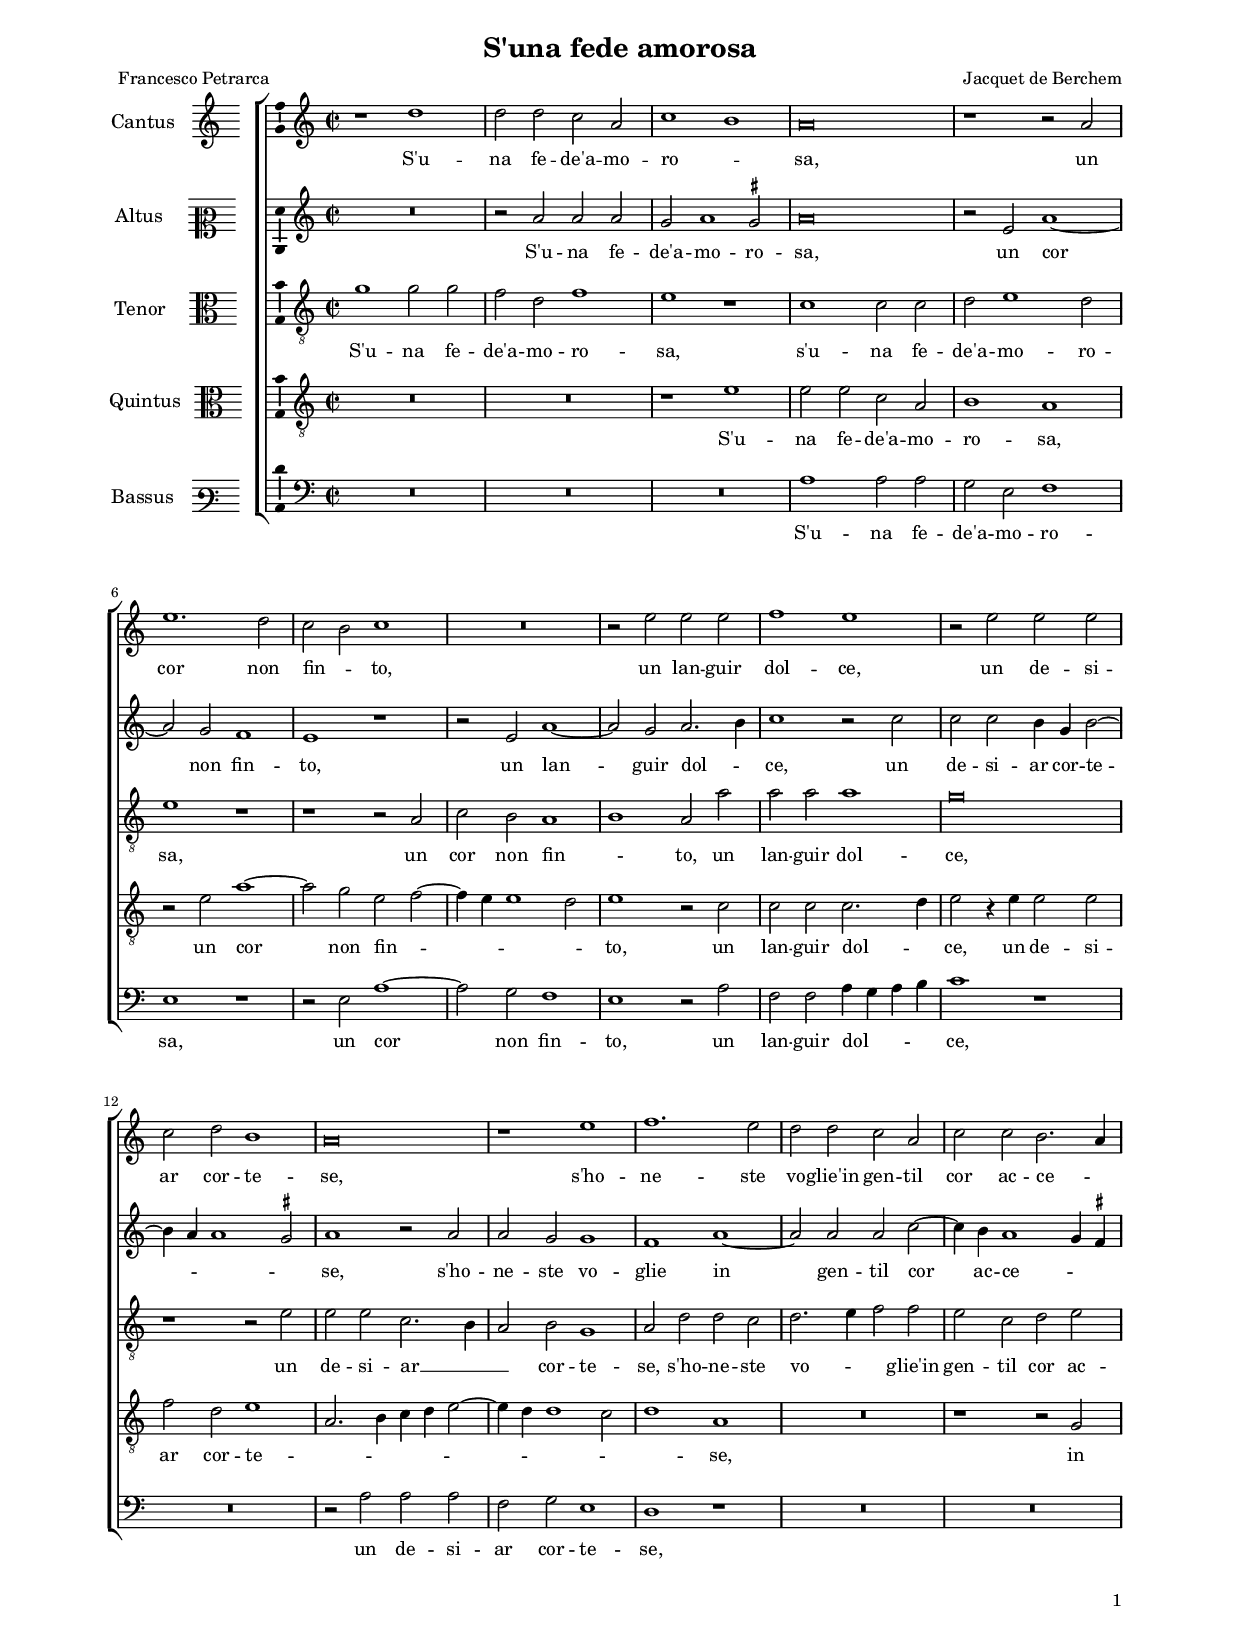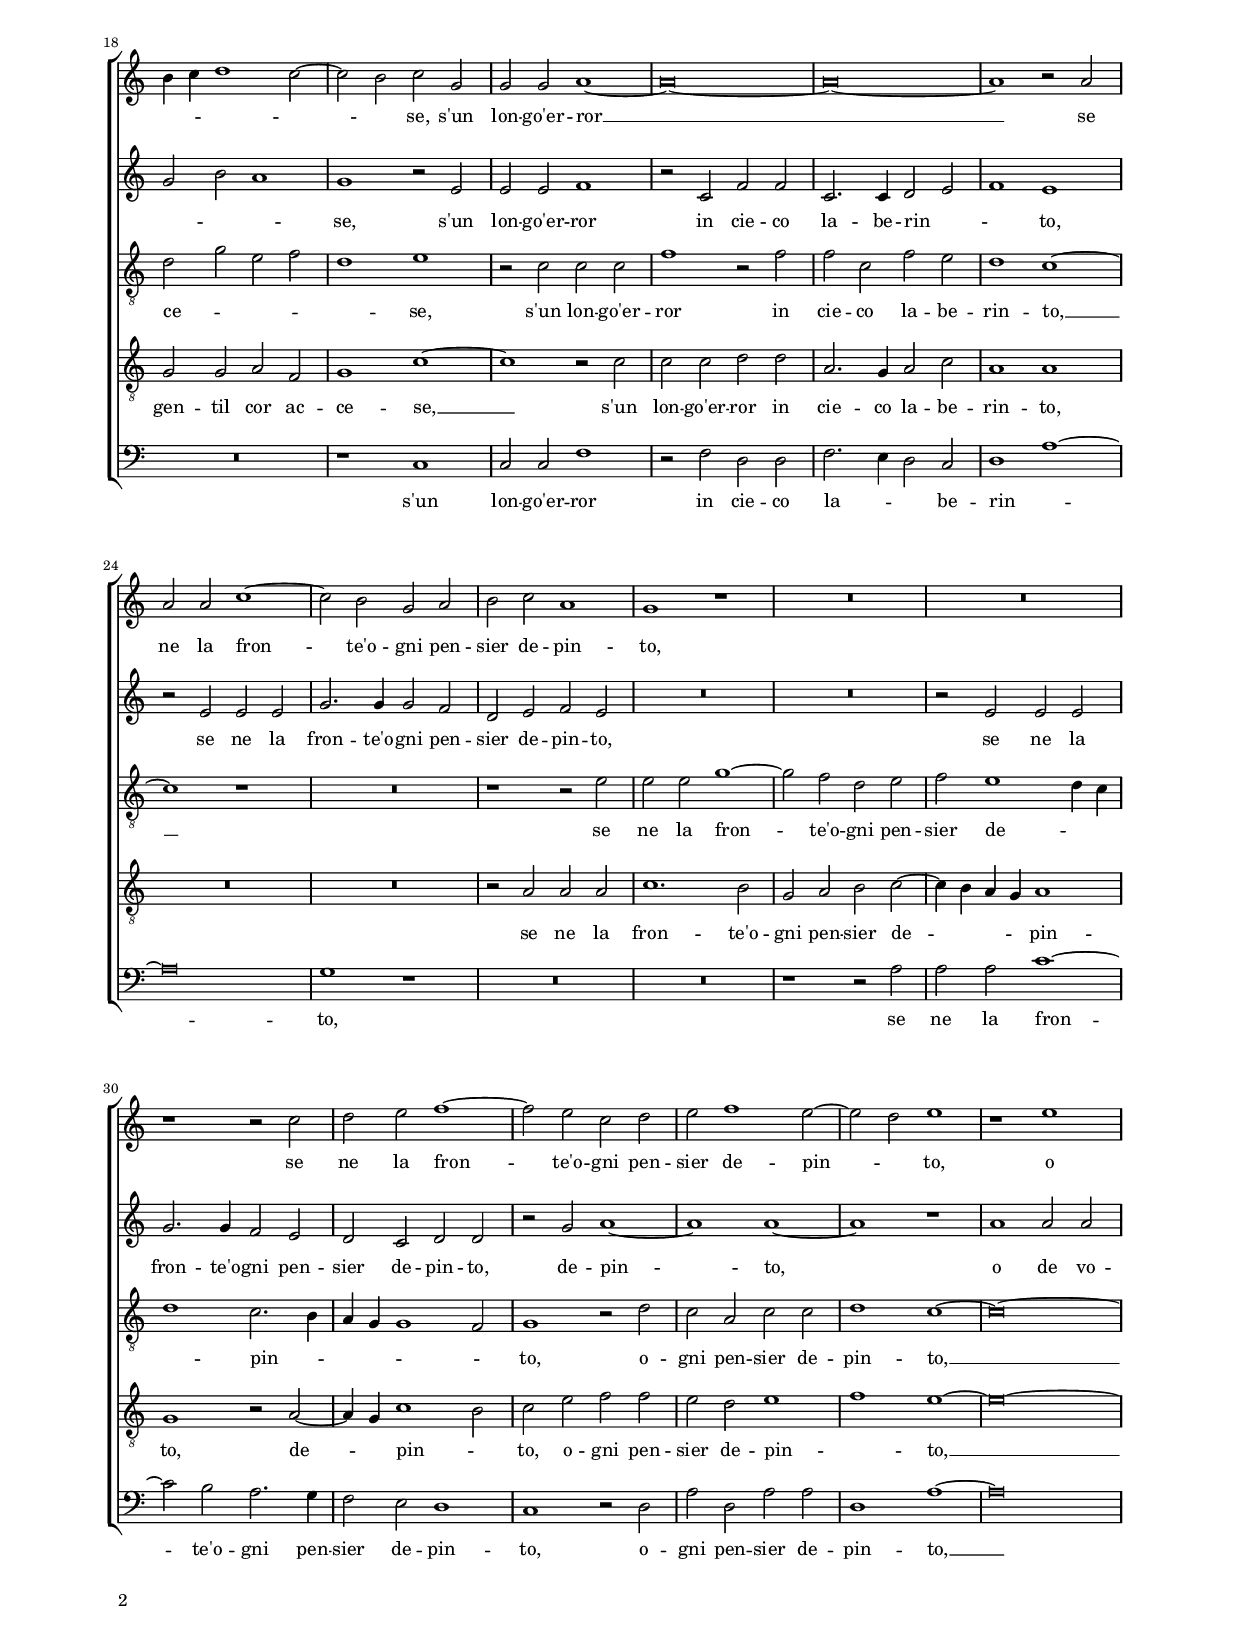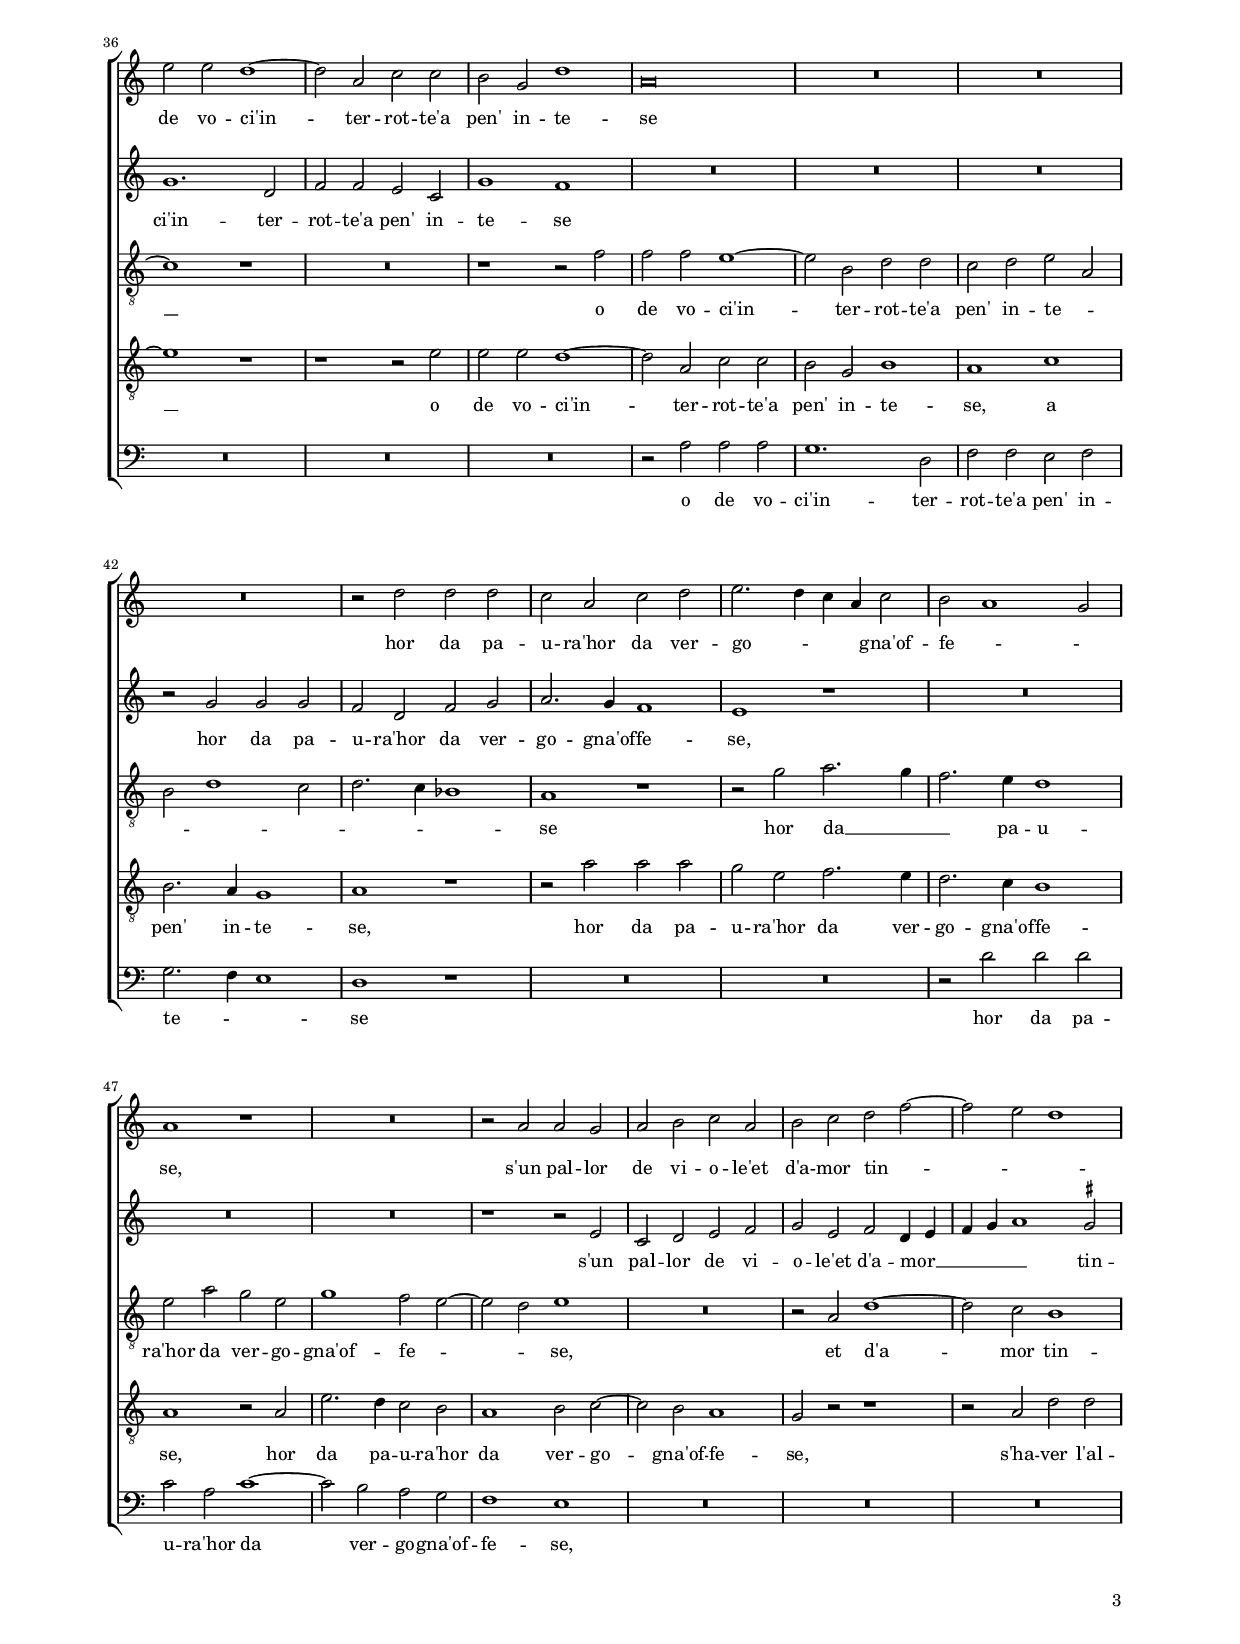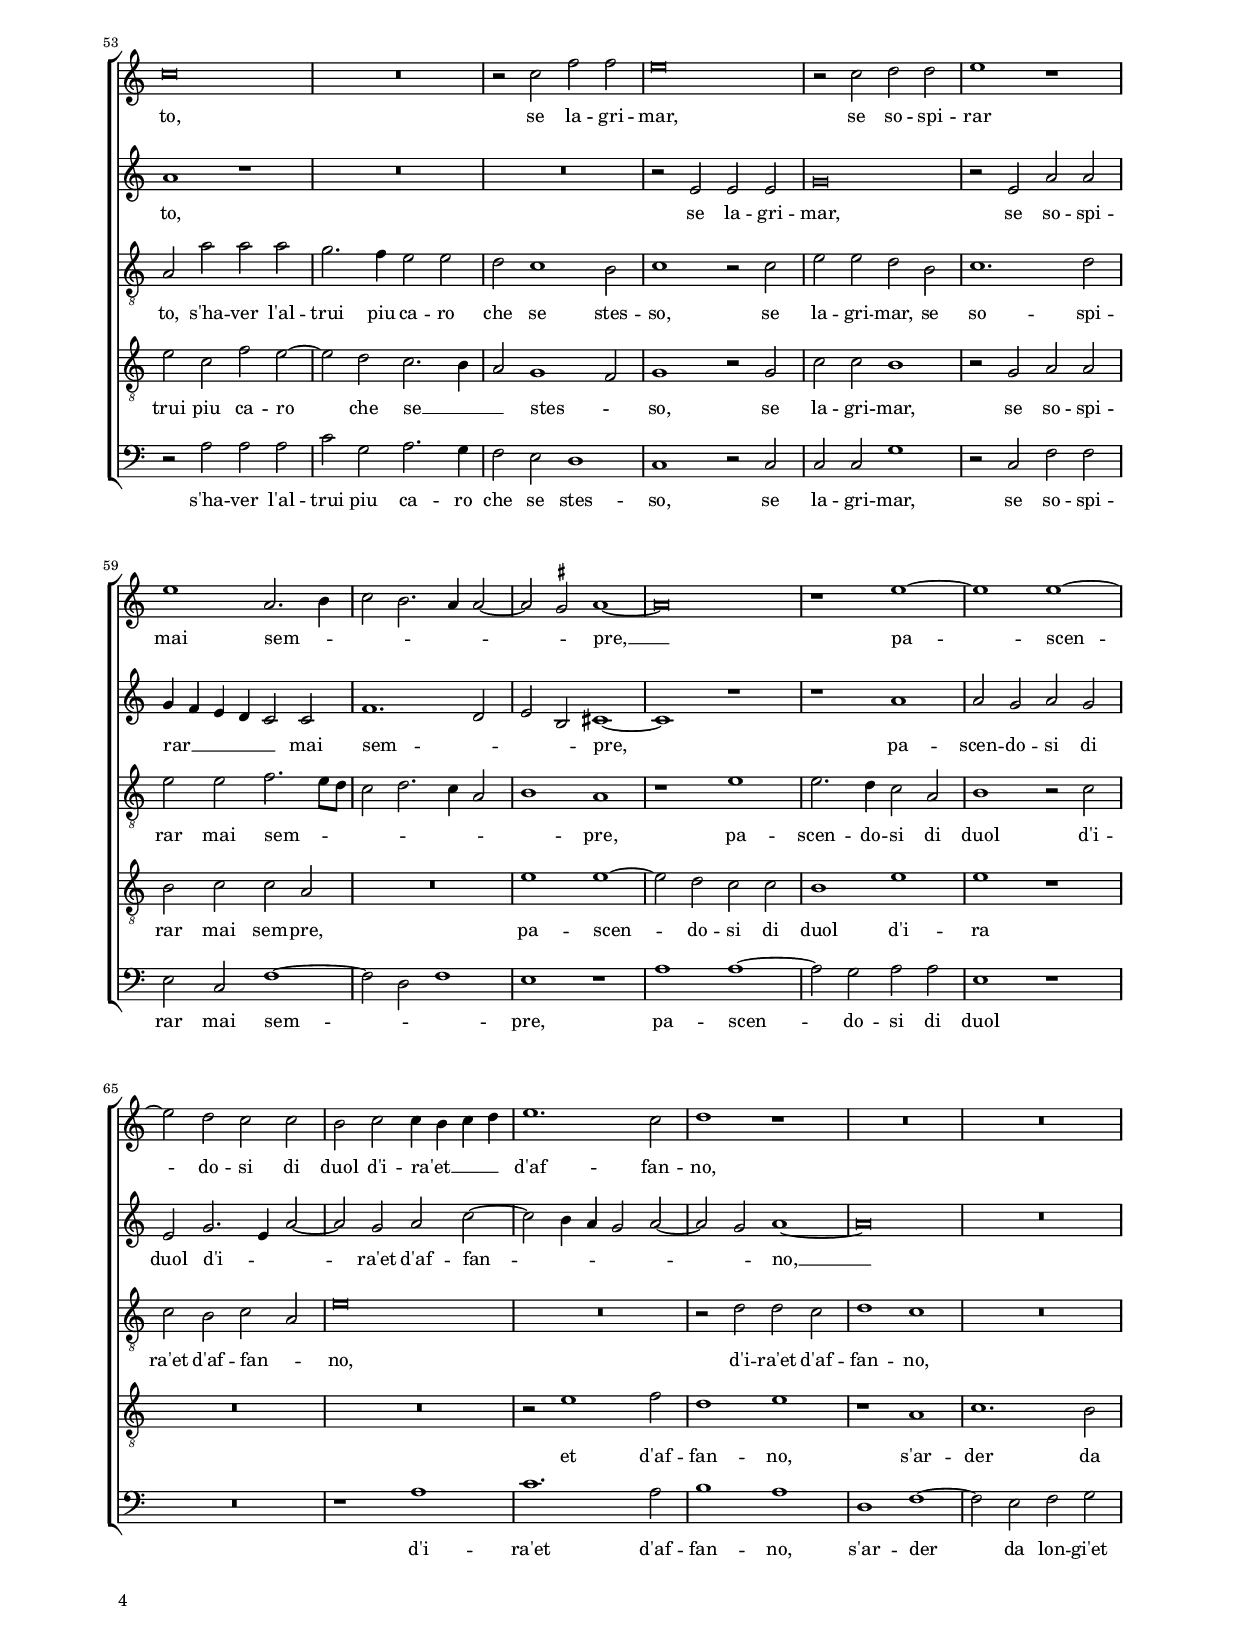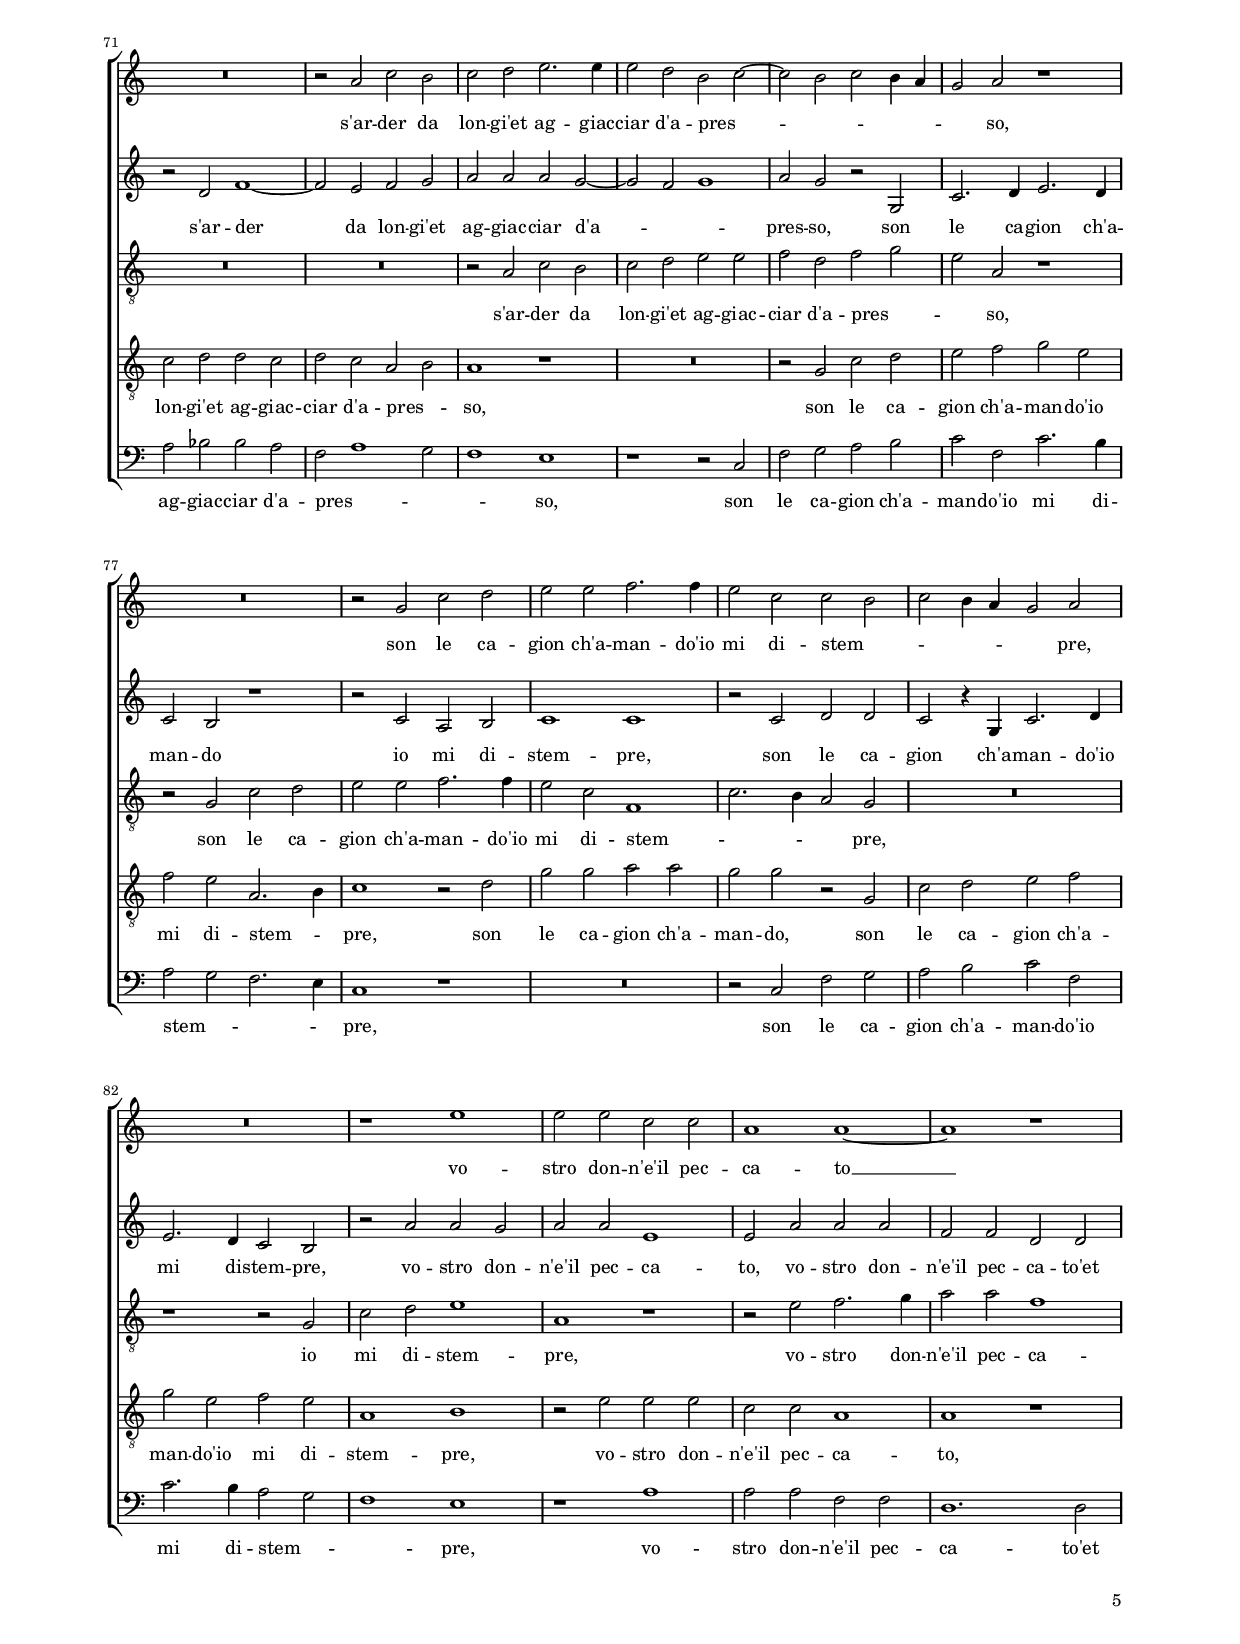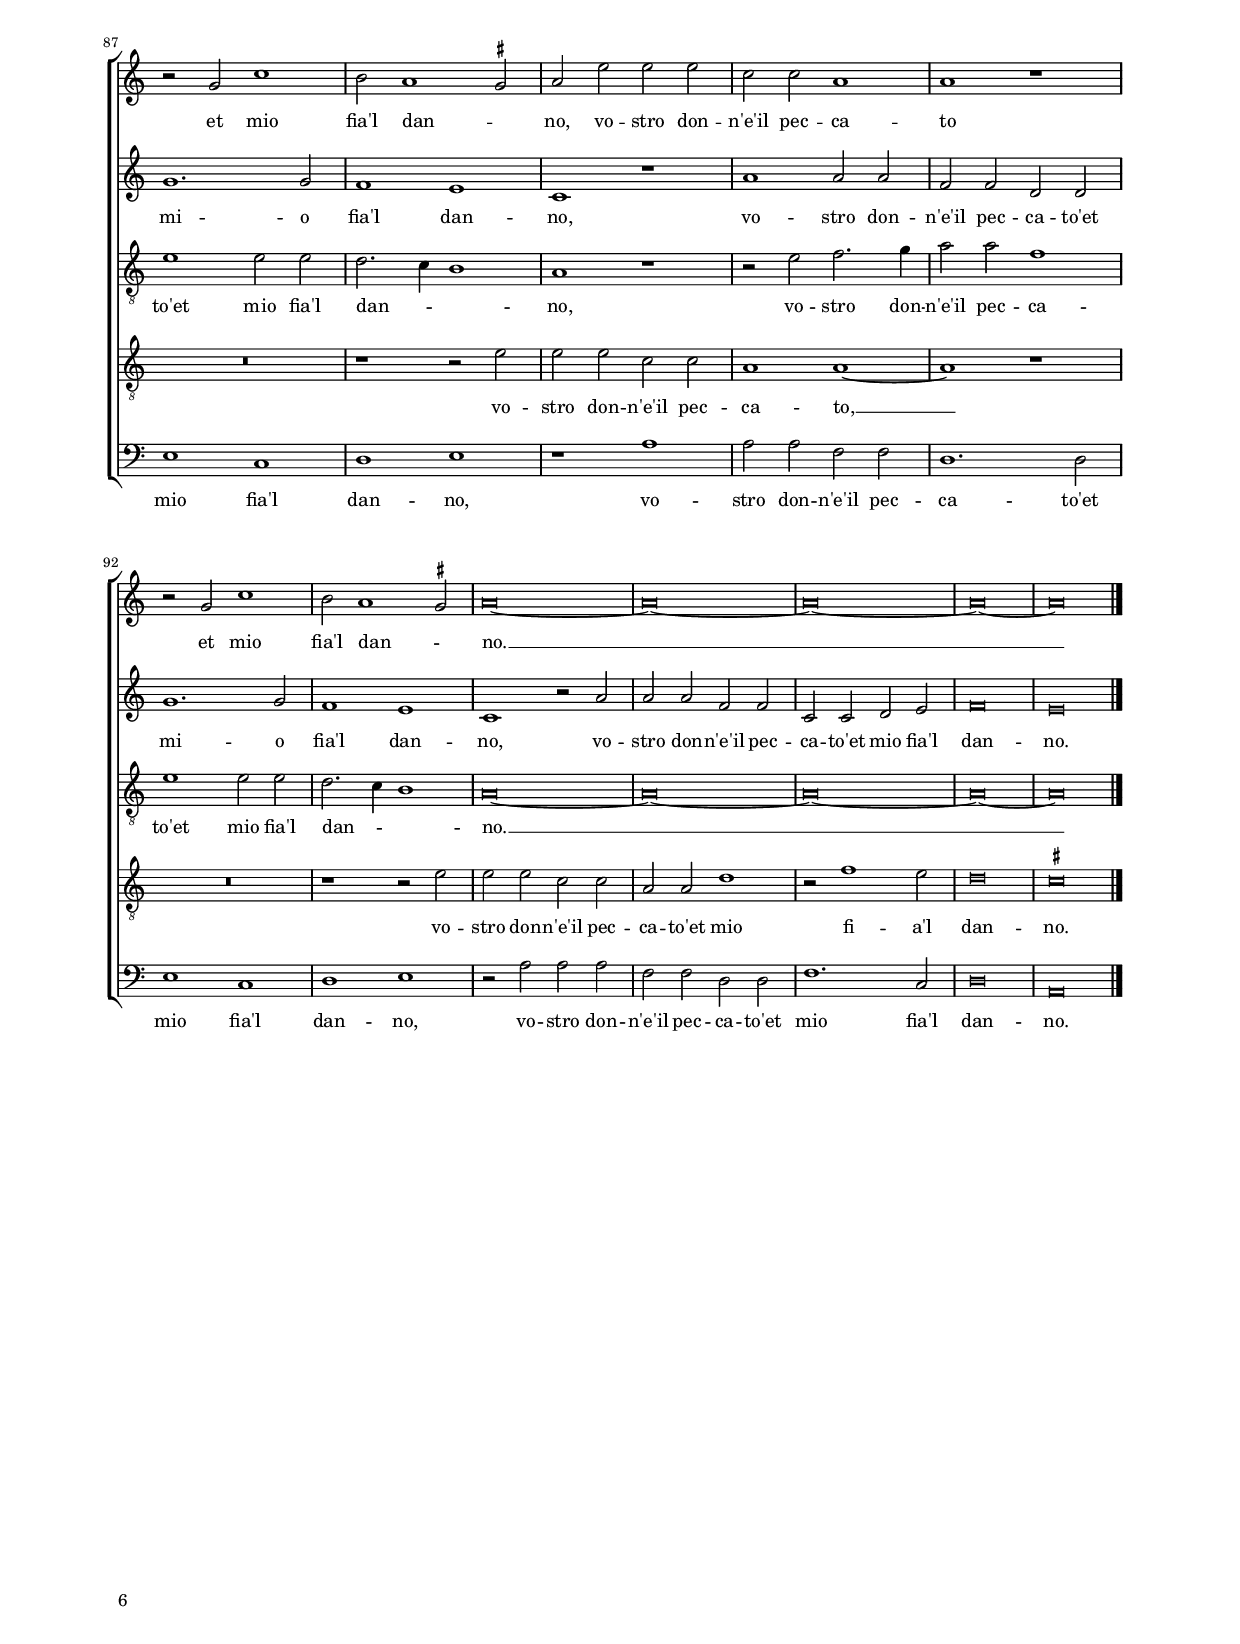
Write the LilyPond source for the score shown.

\header
{
	title="S'una fede amorosa"
	composer="Jacquet de Berchem"
	poet="Francesco Petrarca"
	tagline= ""
}

\version "2.24.4"
\language deutsch
#(set-global-staff-size 15)
% #(set-default-paper-size "letter")
#(ly:set-option 'point-and-click #f)




	ficta = { \once \set suggestAccidentals = ##t }

	forget = #(define-music-function (music) (ly:music?) #{
		\accidentalStyle forget
		$music
		\accidentalStyle default
		#})


\paper
	{
	top-margin = 1.8 \cm
	bottom-margin = 1.2 \cm
	left-margin = 2 \cm
	right-margin = 2 \cm
	ragged-bottom = ##f
	ragged-last-bottom = ##t
	print-page-number = ##f
	system-system-spacing = #'((basic-distance . 17) (minimum-distance . 14) (padding . 7) (strechability . 150))
	oddFooterMarkup=\markup   \fill-line { "" \fromproperty #'page:page-number-string }
	evenFooterMarkup=\markup  \fill-line { \fromproperty #'page:page-number-string "" }
	last-bottom-spacing = #'((basic-distance . 12) (minimum-distance . 7) (padding . 4))
%	systems-per-page = 3
%   page-count = 3
%	min-systems-per-page = 3
%	print-all-headers = ##t
%	print-first-page-number = ##t
%	first-page-number = 1
	}

	
global = {
	\key c \major
	\time 2/2 \set Score.measureLength = #(ly:make-moment 2/1)
	\set Score.tempoHideNote = ##t
	\tempo 2 = 90
	\skip 1*2*98 \bar "|."
	}


incipitcantus = \markup { \score {
	{
	\set Staff.instrumentName = \markup { \fontsize #1 "Cantus" }
	\key c \major
	\clef violin
	s4 \bar ""
	}
	\layout  {
	raggedright = ##t
	indent = 1.6 \cm
	line-width = 2.4\cm
	\context { \Staff \remove Time_signature_engraver }
	\override Staff.Clef.Y-extent = #'(0 . 0)
	}} \hspace #1 }


incipitaltus = \markup { \score {
	{
	\set Staff.instrumentName = \markup { \fontsize #1 "Altus" }
	\key c \major
	\clef mezzosoprano
	s4 \bar ""
	}
	\layout  {
	raggedright = ##t
	indent = 1.6 \cm
	line-width = 2.4\cm
	\context { \Staff \remove Time_signature_engraver }
	\override Staff.Clef.Y-extent = #'(0 . 0)
	}} \hspace #1 }


incipittenor = \markup { \score {
	{
	\set Staff.instrumentName = \markup { \fontsize #1 "Tenor" }
	\key c \major
	\clef alto
	s4 \bar ""
	}
	\layout  {
	raggedright = ##t
	indent = 1.6 \cm
	line-width = 2.4\cm
	\context { \Staff \remove Time_signature_engraver }
	\override Staff.Clef.Y-extent = #'(0 . 0)
	}} \hspace #1 }


incipitquintus = \markup { \score {
	{
	\set Staff.instrumentName = \markup { \fontsize #1 "Quintus" }
	\key c \major
	\clef alto
	s4 \bar ""
	}
	\layout  {
	raggedright = ##t
	indent = 1.6 \cm
	line-width = 2.4\cm
	\context { \Staff \remove Time_signature_engraver }
	\override Staff.Clef.Y-extent = #'(0 . 0)
	}} \hspace #1 }


incipitbassus = \markup { \score {
	{
	\set Staff.instrumentName = \markup { \fontsize #1 "Bassus" }
	\key c \major
	\clef varbaritone
	s4 \bar ""
	}
	\layout  {
	raggedright = ##t
	indent = 1.6 \cm
	line-width = 2.4\cm
	\context { \Staff \remove Time_signature_engraver }
	\override Staff.Clef.Y-extent = #'(0 . 0)
	}} \hspace #1 }


cantus =  \relative c''
	{
	r1 d
	d2 d c a
	c1 h
	a\breve
%5
	r1 r2 a |
	e'1. d2
	c2 h c1
	R\breve
	r2 e e e
%10
	f1 e |
	r2 e e e
	c2 d h1
	a\breve
	r1 e'
%15
	f1. e2 |
	d2 d c a
	c2 c h2. a4
	h4 c d1 c2~
	c2 h c g
%20
	g2 g a1~
	a\breve~
	a\breve~
	a1 r2 a
	a2 a c1~
%25
	c2 h g a |
	h2 c a1
	g1 r
	R\breve
	R\breve
%30
	r1 r2 c |
	d2 e f1~
	f2 e c d
	e2 f1 e2~
	e2 d e1
%35
	r1 e |
	e2 e d1~
	d2 a c c
	h2 g d'1
	a\breve
%40
	R\breve |
	R\breve
	R\breve
	r2 d d d
	c2 a c d
%45
	e2. d4 c a c2 |
	h2 a1 g2
	a1 r
	R\breve
	r2 a a g
%50
	a2 h c a |
	h2 c d f~
	f2 e d1
	c\breve
	R\breve
%55
	r2 c f f |
	e\breve
	r2 c d d
	e1 r
	e1 a,2. h4
%60
	c2 h2. a4 a2~ |
	a2 \ficta gis a1~
	a\breve
	r1 e'~
	e1 e~
%65
	e2 d c c |
	h2 c c4 h c d
	e1. c2
	d1 r
	R\breve
%70
	R\breve |
	R\breve
	r2 a c h
	c2 d e2. e4
	e2 d h c~
%75
	c2 h c h4 a |
	g2 a r1
	R\breve
	r2 g c d
	e2 e f2. f4
%80
	e2 c c h |
	c2 h4 a g2 a
	R\breve
	r1 e'
	e2 e c c
%85
	a1 a~ |
	a1 r
	r2 g c1
	h2 a1 \ficta gis2
	a2 e' e e
%90
	c2 c a1 |
	a1 r
	r2 g c1
	h2 a1 \ficta gis2
	a\breve~
%95
	a\breve~ |
	a\breve~
	a\breve~
	a\breve |
	}


altus =  \relative c'
	{
	R\breve
	r2 a' a a
	g2 a1 \ficta gis2
	a\breve
%5
	r2 e a1~ |
	a2 g f1
	e1 r
	r2 e a1~
	a2 g a2. h4
%10
	c1 r2 c |
	c2 c h4 g h2~
	h4 a a1 \ficta gis2
	a1 r2 a
	a2 g g1
%15
	f1 a~ |
	a2 a a c~
	c4 h a1 g4 \ficta fis
	g2 h a1
	g1 r2 e
%20
	e2 e f1 |
	r2 c f f
	c2. c4 d2 e
	f1 e
	r2 e e e
%25
	g2. g4 g2 f |
	d2 e f e
	R\breve
	R\breve
	r2 e e e
%30
	g2. g4 f2 e |
	d2 c d d
	r2 g a1~
	a1 a~
	a1 r
%35
	a1 a2 a |
	g1. d2
	f2 f e c
	g'1 f
	R\breve
%40
	R\breve |
	R\breve
	r2 g g g
	f2 d f g
	a2. g4 f1
%45
	e1 r |
	R\breve
	R\breve
	R\breve
	r1 r2 e
%50
	c2 d e f |
	g2 e f d4 e
	f4 g a1 \ficta gis2
	a1 r
	R\breve
%55
	R\breve |
	r2 e e e
	g\breve
	r2 e a a
	g4 f e d c2 c
%60
	f1. d2 |
	e2 h cis1~
	cis1 r
	r1 a'
	a2 g a g
%65
	e2 g2. e4 a2~ |
	a2 g a c~
	c2 h4 a g2 a~
	a2 g a1~
	a\breve
%70
	R\breve |
	r2 d, f1~
	f2 e f g
	a2 a a g~
	g2 f g1
%75
	a2 g r g, |
	c2. d4 e2. d4
	c2 h r1
	r2 c a h
	c1 c
%80
	r2 c d d |
	c2 r4 g c2. d4
	e2. d4 c2 h
	r2 a' a g
	a2 a e1
%85
	e2 a a a |
	f2 f d d
	g1. g2
	f1 e
	c1 r
%90
	a'1 a2 a |
	f2 f d d
	g1. g2
	f1 e
	c1 r2 a'
%95
	a2 a f f |
	c2 c d e
	f\breve
	e\breve |
	}


tenor =  \relative c'
	{
	g'1 g2 g
	f2 d f1
	e1 r
	c1 c2 c
%5
	d2 e1 d2 |
	e1 r
	r1 r2 a,
	c2 h a1
	h1 a2 a'
%10
	a2 a a1 |
	g\breve
	r1 r2 e
	e2 e c2. h4
	a2 h g1
%15
	a2 d d c |
	d2. e4 f2 f
	e2 c d e
	d2 g e f
	d1 e
%20
	r2 c c c |
	f1 r2 f
	f2 c f e
	d1 c~
	c1 r
%25
	R\breve |
	r1 r2 e
	e2 e g1~
	g2 f d e
	f2 e1 d4 c
%30
	d1 c2. h4 |
	a4 g g1 f2
	g1 r2 d'
	c2 a c c
	d1 c~
%35
	c\breve~ |
	c1 r
	R\breve
	r1 r2 f
	f2 f e1~
%40
	e2 h d d |
	c2 d e a,
	h2 d1 c2
	d2. c4 b1
	a1 r
%45
	r2 g' a2. g4 |
	f2. e4 d1
	e2 a g e
	g1 f2 e~
	e2 d e1
%50
	R\breve |
	r2 a, d1~
	d2 c h1
	a2 a' a a
	g2. f4 e2 e
%55
	d2 c1 h2 |
	c1 r2 c
	e2 e d h
	c1. d2
	e2 e f2. e8 d
%60
	c2 d2. c4 a2 |
	h1 a
	r1 e'
	e2. d4 c2 a
	h1 r2 c
%65
	c2 h c a |
	e'\breve
	R\breve
	r2 d d c
	d1 c
%70
	R\breve |
	R\breve
	R\breve
	r2 a c h
	c2 d e e
%75
	f2 d f g |
	e2 a, r1
	r2 g c d
	e2 e f2. f4
	e2 c f,1
%80
	c'2. h4 a2 g |
	R\breve
	r1 r2 g
	c2 d e1
	a,1 r
%85
	r2 e' f2. g4 |
	a2 a f1
	e1 e2 e
	d2. c4 h1
	a1 r
%90
	r2 e' f2. g4 |
	a2 a f1
	e1 e2 e
	d2. c4 h1
	a\breve~
%95
	a\breve~ |
	a\breve~
	a\breve~
	a\breve |
	}


quintus  =  \relative c'
	{
	R\breve
	R\breve
	r1 e
	e2 e c a
%5
	h1 a |
	r2 e' a1~
	a2 g e f~
	f4 e e1 d2
	e1 r2 c
%10
	c2 c c2. d4 |
	e2 r4 e e2 e
	f2 d e1
	a,2. h4 c d e2~
	e4 d d1 c2
%15
	d1 a |
	R\breve
	r1 r2 g
	g2 g a f
	g1 c~
%20
	c1 r2 c |
	c2 c d d
	a2. g4 a2 c
	a1 a
	R\breve
%25
	R\breve |
	r2 a a a
	c1. h2
	g2 a h c~
	c4 h a g a1
%30
	g1 r2 a~ |
	a4 g c1 h2
	c2 e f f
	e2 d e1
	f1 e~
%35
	e\breve~ |
	e1 r
	r1 r2 e
	e2 e d1~
	d2 a c c
%40
	h2 g h1 |
	a1 c
	h2. a4 g1
	a1 r
	r2 a' a a
%45
	g2 e f2. e4 |
	d2. c4 h1
	a1 r2 a
	e'2. d4 c2 h
	a1 h2 c~
%50
	c2 h a1 |
	g2 r r1
	r2 a d d
	e2 c f e~
	e2 d c2. h4
%55
	a2 g1 f2 |
	g1 r2 g
	c2 c h1
	r2 g a a
	h2 c c a
%60
	R\breve |
	e'1 e~
	e2 d c c
	h1 e
	e1 r
%65
	R\breve |
	R\breve
	r2 e1 f2
	d1 e
	r1 a,
%70
	c1. h2 |
	c2 d d c
	d2 c a h
	a1 r
	R\breve
%75
	r2 g c d |
	e2 f g e
	f2 e a,2. h4
	c1 r2 d
	g2 g a a
%80
	g2 g r g, |
	c2 d e f
	g2 e f e
	a,1 h
	r2 e e e
%85
	c2 c a1 |
	a1 r
	R\breve
	r1 r2 e'
	e2 e c c
%90
	a1 a~ |
	a1 r
	R\breve
	r1 r2 e'
	e2 e c c
%95
	a2 a d1 |
	r2 f1 e2
	d\breve
	\ficta cis\breve |
	}


bassus  =  \relative c
	{
	R\breve
	R\breve
	R\breve
	a'1 a2 a
%5
	g2 e f1 |
	e1 r
	r2 e a1~
	a2 g f1
	e1 r2 a
%10
	f2 f a4 g a h |
	c1 r
	R\breve
	r2 a a a
	f2 g e1
%15
	d1 r |
	R\breve
	R\breve
	R\breve
	r1 c
%20
	c2 c f1 |
	r2 f d d
	f2. e4 d2 c
	d1 a'~
	a\breve
%25
	g1 r |
	R\breve
	R\breve
	r1 r2 a
	a2 a c1~
%30
	c2 h a2. g4 |
	f2 e d1
	c1 r2 d
	a'2 d, a' a
	d,1 a'~
%35
	a\breve |
	R\breve
	R\breve
	R\breve
	r2 a a a
%40
	g1. d2 |
	f2 f e f
	g2. f4 e1
	d1 r
	R\breve
%45
	R\breve |
	r2 d' d d
	c2 a c1~
	c2 h a g
	f1 e
%50
	R\breve |
	R\breve
	R\breve
	r2 a a a
	c2 g a2. g4
%55
	f2 e d1 |
	c1 r2 c
	c2 c g'1
	r2 c, f f
	e2 c f1~
%60
	f2 d f1 |
	e1 r
	a1 a~
	a2 g a a
	e1 r
%65
	R\breve |
	r1 a
	c1. a2
	h1 a
	d,1 f~
%70
	f2 e f g |
	a2 b b a
	f2 a1 g2
	f1 e
	r1 r2 c
%75
	f2 g a h |
	c2 f, c'2. h4
	a2 g f2. e4
	c1 r
	R\breve
%80
	r2 c f g |
	a2 h c f,
	c'2. h4 a2 g
	f1 e
	r1 a
%85
	a2 a f f |
	d1. d2
	e1 c
	d1 e
	r1 a
%90
	a2 a f f |
	d1. d2
	e1 c
	d1 e
	r2 a a a
%95
	f2 f d d |
	f1. c2
	d\breve
	a\breve |
	}


lyricscantus = \lyricmode {
	S'u -- na fe -- de'a -- mo -- ro -- _ sa, un cor non fin -- _ to,
	un lan -- guir dol -- ce, un de -- si -- ar cor -- te -- se,
	s'ho -- ne -- ste vo -- glie'in gen -- til cor ac -- ce -- _ _ _ _ _ _ se,
	s'un lon -- go'er -- ror __
	se ne la fron -- te'o -- gni pen -- sier de -- pin -- to,
	se ne la fron -- te'o -- gni pen -- sier de -- pin -- _ to,
	o de vo -- ci'in -- ter -- rot -- te'a pen' in -- te -- se
	hor da pa -- u -- ra'hor da ver -- go -- _ _ _ gna'of -- fe -- _ _ se,
	s'un pal -- lor de vi -- o -- le'et d'a -- mor tin -- _ _ _ to,
	se la -- gri -- mar, se so -- spi -- rar mai sem -- _ _ _ _ _ _ pre, __
	pa -- scen -- do -- si di duol d'i -- ra'et __ _ _ _ d'af -- fan -- no,
	s'ar -- der da lon -- gi'et ag -- giac -- ciar d'a -- pres -- _ _ _ _ _ _ so,
	son le ca -- gion ch'a -- man -- do'io mi di -- stem -- _ _ _ _ _ pre,
	vo -- stro don -- n'e'il pec -- ca -- to __ et mio fia'l dan -- _ no,
	vo -- stro don -- n'e'il pec -- ca -- to et mio fia'l dan -- _ no. __
	}


lyricsaltus = \lyricmode {
	S'u -- na fe -- de'a -- mo -- ro -- sa, un cor non fin -- to,
	un lan -- guir dol -- _ ce, un de -- si -- ar cor -- te -- _ _ _ se,
	s'ho -- ne -- ste vo -- glie in gen -- til cor ac -- ce -- _ _ _ _ _ se,
	s'un lon -- go'er -- ror in cie -- co la -- be -- rin -- _ _ to,
	se ne la fron -- te'o -- gni pen -- sier de -- pin -- to,
	se ne la fron -- te'o -- gni pen -- sier de -- pin -- to,
	de -- pin -- to,
	o de vo -- ci'in -- ter -- rot -- te'a pen' in -- te -- se
	hor da pa -- u -- ra'hor da ver -- go -- gna'of -- fe -- se,
	s'un pal -- lor de vi -- o -- le'et d'a -- mor __ _ _ _ _ tin -- to,
	se la -- gri -- mar, se so -- spi -- rar __ _ _ _ _ mai sem -- _ _ _ pre,
	pa -- scen -- do -- si di duol d'i -- _ _ ra'et d'af -- fan -- _ _ _ _ _ no, __
	s'ar -- der da lon -- gi'et ag -- giac -- ciar d'a -- _ _ pres -- so,
	son le ca -- gion ch'a -- man -- do io mi di -- stem -- pre,
	son le ca -- gion ch'a -- man -- do'io mi di -- stem -- pre,
	vo -- stro don -- n'e'il pec -- ca -- to,
	vo -- stro don -- n'e'il pec -- ca -- to'et mi -- o fia'l dan -- no,
	vo -- stro don -- n'e'il pec -- ca -- to'et mi -- o fia'l dan -- no,
	vo -- stro don -- n'e'il pec -- ca -- to'et mio fia'l dan -- no.
	}


lyricstenor = \lyricmode {
	S'u -- na fe -- de'a -- mo -- ro -- sa,
	s'u -- na fe -- de'a -- mo -- ro -- sa, un cor non fin -- _ to,
	un lan -- guir dol -- ce, un de -- si -- ar __ _ _ cor -- te -- se,
	s'ho -- ne -- ste vo -- _ _ glie'in gen -- til cor ac -- ce -- _ _ _ _ se,
	s'un lon -- go'er -- ror in cie -- co la -- be -- rin -- to, __
	se ne la fron -- te'o -- gni pen -- sier de -- _ _ _ pin -- _ _ _ _ _ to,
	o -- gni pen -- sier de -- pin -- to, __
	o de vo -- ci'in -- ter -- rot -- te'a pen' in -- te -- _ _ _ _ _ _ _ se
	hor da __ _ _ pa -- u -- ra'hor da ver -- go -- gna'of -- fe -- _ _ se,
	et d'a -- mor tin -- to,
	s'ha -- ver l'al -- trui piu ca -- ro che se stes -- so,
	se la -- gri -- mar, se so -- spi -- rar mai sem -- _ _ _ _ _ _ _ pre,
	pa -- scen -- do -- si di duol d'i -- ra'et d'af -- fan -- _ no,
	d'i -- ra'et d'af -- fan -- no,
	s'ar -- der da lon -- gi'et ag -- giac -- ciar d'a -- pres -- _ _ so,
	son le ca -- gion ch'a -- man -- do'io mi di -- stem -- _ _ _ pre,
	io mi di -- stem -- pre,
	vo -- stro don -- n'e'il pec -- ca -- to'et mio fia'l dan -- _ _ no,
	vo -- stro don -- n'e'il pec -- ca -- to'et mio fia'l dan -- _ _ no. __
	}


lyricsquintus = \lyricmode {
	S'u -- na fe -- de'a -- mo -- ro -- sa, un cor non fin -- _ _ _ _ to,
	un lan -- guir dol -- _ ce, un de -- si -- ar cor -- te -- _ _ _ _ _ _ _ _ _ se,
	in gen -- til cor ac -- ce -- se, __
	s'un lon -- go'er -- ror in cie -- co la -- be -- rin -- to,
	se ne la fron -- te'o -- gni pen -- sier de -- _ _ _ pin -- to,
	de -- _ pin -- _ to,
	o -- gni pen -- sier de -- pin -- _ to, __
	o de vo -- ci'in -- ter -- rot -- te'a pen' in -- te -- se,
	a pen' in -- te -- se,
	hor da pa -- u -- ra'hor da ver -- go -- gna'of -- fe -- se,
	hor da pa -- u -- ra'hor da ver -- go -- gna'of -- fe -- se,
	s'ha -- ver l'al -- trui piu ca -- ro che se __ _ _ stes -- _ so,
	se la -- gri -- mar, se so -- spi -- rar mai sem -- pre,
	pa -- scen -- do -- si di duol d'i -- ra et d'af -- fan -- no,
	s'ar -- der da lon -- gi'et ag -- giac -- ciar d'a -- pres -- _ so,
	son le ca -- gion ch'a -- man -- do'io mi di -- stem -- _ pre,
	son le ca -- gion ch'a -- man -- do,
	son le ca -- gion ch'a -- man -- do'io mi di -- stem -- pre,
	vo -- stro don -- n'e'il pec -- ca -- to,
	vo -- stro don -- n'e'il pec -- ca -- to, __
	vo -- stro don -- n'e'il pec -- ca -- to'et mio fi -- a'l dan -- no.
	}


lyricsbassus = \lyricmode {
	S'u -- na fe -- de'a -- mo -- ro -- sa, un cor non fin -- to,
	un lan -- guir dol -- _ _ _ ce, un de -- si -- ar cor -- te -- se,
	s'un lon -- go'er -- ror in cie -- co la -- _ _ be -- rin -- _ to,
	se ne la fron -- te'o -- gni pen -- sier de -- pin -- to,
	o -- gni pen -- sier de -- pin -- to, __
	o de vo -- ci'in -- ter -- rot -- te'a pen' in -- te -- _ _ se
	hor da pa -- u -- ra'hor da ver -- go -- gna'of -- fe -- se,
	s'ha -- ver l'al -- trui piu ca -- ro che se stes -- so,
	se la -- gri -- mar, se so -- spi -- rar mai sem -- _ _ pre,
	pa -- scen -- do -- si di duol d'i -- ra'et d'af -- fan -- no,
	s'ar -- der da lon -- gi'et ag -- giac -- ciar d'a -- pres -- _ _ _ so,
	son le ca -- gion ch'a -- man -- do'io mi di -- stem -- _ _ _ pre,
	son le ca -- gion ch'a -- man -- do'io mi di -- stem -- _ _ pre,
	vo -- stro don -- n'e'il pec -- ca -- to'et mio fia'l dan -- no,
	vo -- stro don -- n'e'il pec -- ca -- to'et mio fia'l dan -- no,
	vo -- stro don -- n'e'il pec -- ca -- to'et mio fia'l dan -- no.
	}


\score
{  
	\transpose c c {
	\new ChoirStaff \with { \override StaffGrouper.staff-staff-spacing.basic-distance = #12 }
	<<

	\new Staff << \global
	\new Voice="v1" {
		\set Staff.instrumentName=\incipitcantus
%		\set Staff.instrumentName= "S"
		\set Staff.midiInstrument = "reed organ"
		\clef violin
		\cantus }
	\new Lyrics \lyricsto "v1" {\lyricscantus }
	>>


	\new Staff << \global
	\new Voice="v2" {
		\set Staff.instrumentName=\incipitaltus
%		\set Staff.instrumentName= "A"
		\set Staff.midiInstrument = "reed organ"
		\clef violin % "G_8"
		\altus}
	\new Lyrics \lyricsto "v2" {\lyricsaltus }
	>>


	\new Staff << \global
	\new Voice="v3" {
		\set Staff.instrumentName=\incipittenor
%		\set Staff.instrumentName= "T"
		\set Staff.midiInstrument = "reed organ"
		\clef "G_8"
		\tenor }
	\new Lyrics \lyricsto "v3" {\lyricstenor }
	>>


	\new Staff << \global
	\new Voice="v5" {
		\set Staff.instrumentName=\incipitquintus
%		\set Staff.instrumentName= "Q"
		\set Staff.midiInstrument = "reed organ"
		\clef "G_8"
		\quintus}
	\new Lyrics \lyricsto "v5" {\lyricsquintus }
	>>


	\new Staff << \global
	\new Voice="v4" {
		\set Staff.instrumentName=\incipitbassus
%		\set Staff.instrumentName= "B"
		\set Staff.midiInstrument = "reed organ"
		\clef bass 
		\bassus }
	\new Lyrics \lyricsto "v4" {\lyricsbassus}
	>>

	>>
	} % transpose

	\layout
	{
	indent = 2.5\cm
	\context { \Lyrics \override VerticalAxisGroup.nonstaff-relatedstaff-spacing.padding = #1.4 }
%	\context { \Lyrics \override LyricText.font-size = #1 }
	\context { \Staff \override TimeSignature.break-visibility = #end-of-line-invisible }
	\context { \Staff \consists Ambitus_engraver }
	\context { \Score \override BarNumber.padding = #2 }
	\context { \Voice \override NoteHead.style = #'baroque }
	}

\midi
	{
	
	}

}


% EOF
